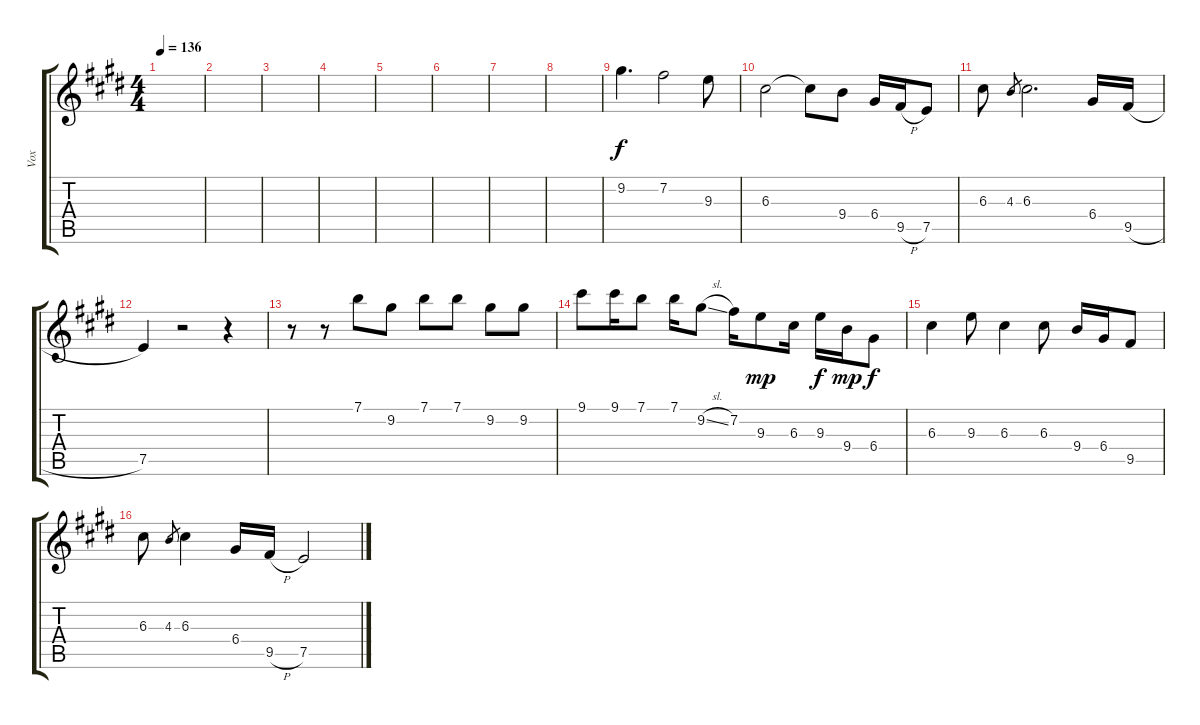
\track ("Vox" "Vox") {instrument distortionguitar}
\staff {score tabs}
\tuning (E4 B3 G3 D3 A2 E2) {hide}
\ts (4 4)
\tempo 136
\clef g2
\ks e
|
|
|
|
|
|
|
|
9.2.4{d} 7.2.2 9.3.8 |
6.3.2 6.3{t}.8 9.4.8 6.4.16 9.5{h}.16 7.5.8 |
6.3.8 4.3.8{gr} 6.3.2{d} 6.4.16 9.5{h}.16 |
7.5.4 r.2 r.4 |
r.8 r.8 7.1.8 9.2.8 7.1.8 7.1.8 9.2.8 9.2.8 |
9.1.8 9.1.16 7.1.8 7.1.16 9.2{sl}.8 7.2.16 9.3.8{dy mp} 6.3.16 9.3.16{dy f} 9.4.16{dy mp} 6.4.8{dy f} |
6.3.4 9.3.8 6.3.4 6.3.8 9.4.16 6.4.16 9.5.8 |
6.3.8 4.3.8{gr} 6.3.4 6.4.16 9.5{h}.16 7.5.2
